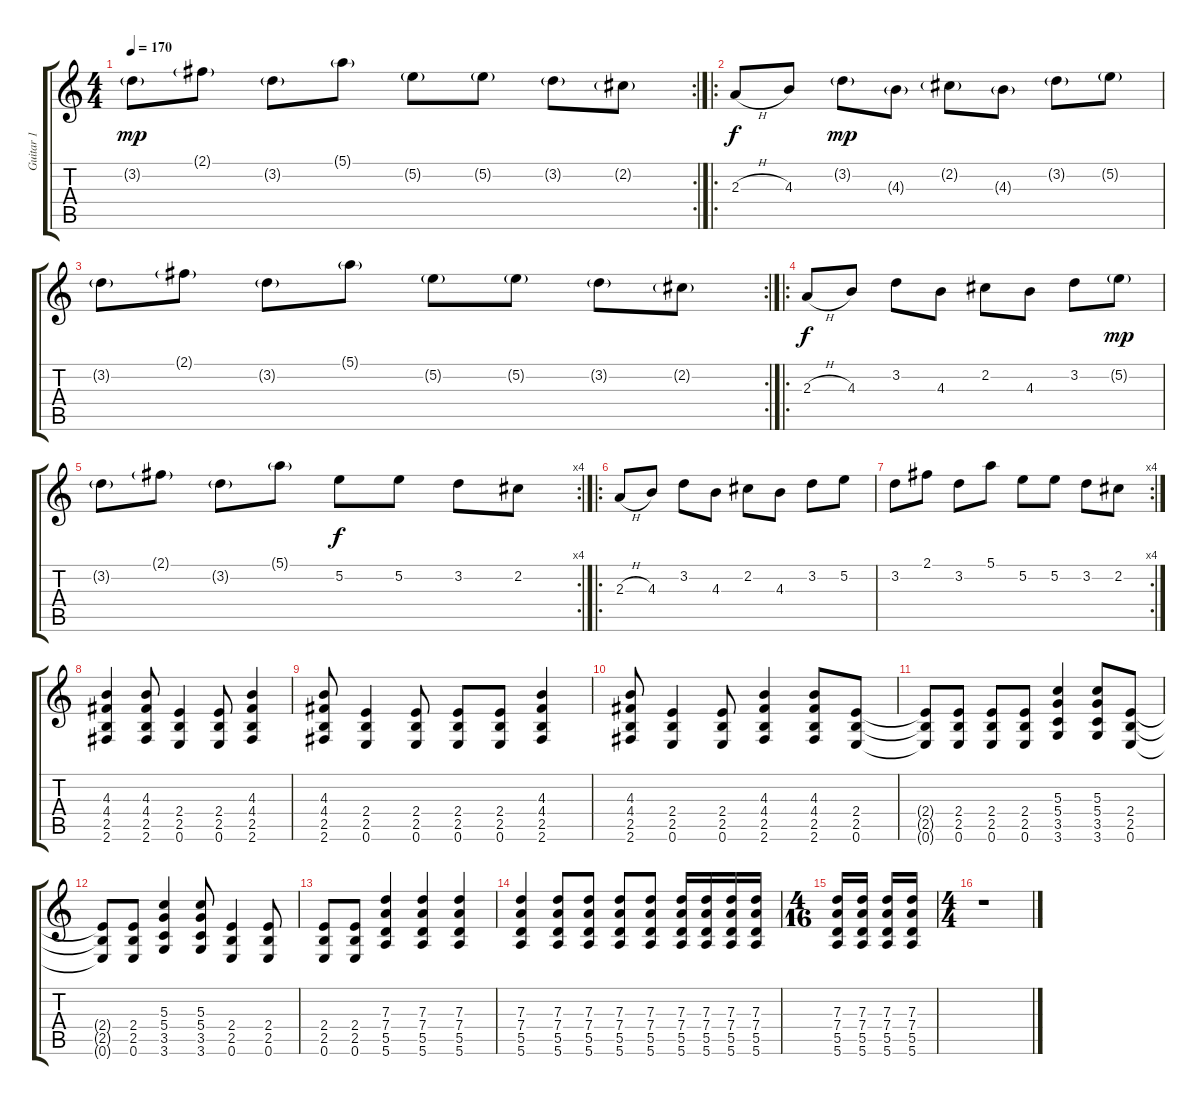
\track ("Guitar 1" "Guitar 1") {instrument distortionguitar}
\staff {score tabs}
\tuning (E4 B3 G3 D3 A2 E2) {hide}
\rc 2
\ts (4 4)
\tempo 170
\clef g2
\ks c
3.2{g}.8{dy mp} 2.1{g}.8 3.2{g}.8 5.1{g}.8 5.2{g}.8 5.2{g}.8 3.2{g}.8 2.2{g}.8 |
\ro
2.3{h}.8{dy f} 4.3.8 3.2{g}.8{dy mp} 4.3{g}.8 2.2{g}.8 4.3{g}.8 3.2{g}.8 5.2{g}.8 |
\rc 2
3.2{g}.8 2.1{g}.8 3.2{g}.8 5.1{g}.8 5.2{g}.8 5.2{g}.8 3.2{g}.8 2.2{g}.8 |
\ro
2.3{h}.8{dy f} 4.3.8 3.2.8 4.3.8 2.2.8 4.3.8 3.2.8 5.2{g}.8{dy mp} |
\rc 4
3.2{g}.8 2.1{g}.8 3.2{g}.8 5.1{g}.8 5.2.8{dy f} 5.2.8 3.2.8 2.2.8 |
\ro
2.3{h}.8 4.3.8 3.2.8 4.3.8 2.2.8 4.3.8 3.2.8 5.2.8 |
\rc 4
3.2.8 2.1.8 3.2.8 5.1.8 5.2.8 5.2.8 3.2.8 2.2.8 |
(4.3 4.4 2.5 2.6).4 (4.3 4.4 2.5 2.6).8 (2.4 2.5 0.6).4 (2.4 2.5 0.6).8 (4.3 4.4 2.5 2.6).4 |
(4.3 4.4 2.5 2.6).8 (2.4 2.5 0.6).4 (2.4 2.5 0.6).8 (2.4 2.5 0.6).8 (2.4 2.5 0.6).8 (4.3 4.4 2.5 2.6).4 |
(4.3 4.4 2.5 2.6).8 (2.4 2.5 0.6).4 (2.4 2.5 0.6).8 (4.3 4.4 2.5 2.6).4 (4.3 4.4 2.5 2.6).8 (2.4 2.5 0.6).8 |
(2.4{t} 2.5{t} 0.6{t}).8 (2.4 2.5 0.6).8 (2.4 2.5 0.6).8 (2.4 2.5 0.6).8 (5.3 5.4 3.5 3.6).4 (5.3 5.4 3.5 3.6).8 (2.4 2.5 0.6).8 |
(2.4{t} 2.5{t} 0.6{t}).8 (2.4 2.5 0.6).8 (5.3 5.4 3.5 3.6).4 (5.3 5.4 3.5 3.6).8 (2.4 2.5 0.6).4 (2.4 2.5 0.6).8 |
(2.4 2.5 0.6).8 (2.4 2.5 0.6).8 (7.3 7.4 5.5 5.6).4 (7.3 7.4 5.5 5.6).4 (7.3 7.4 5.5 5.6).4 |
(7.3 7.4 5.5 5.6).4 (7.3 7.4 5.5 5.6).8 (7.3 7.4 5.5 5.6).8 (7.3 7.4 5.5 5.6).8 (7.3 7.4 5.5 5.6).8 (7.3 7.4 5.5 5.6).16 (7.3 7.4 5.5 5.6).16 (7.3 7.4 5.5 5.6).16 (7.3 7.4 5.5 5.6).16 |
\ts (4 16)
(7.3 7.4 5.5 5.6).16 (7.3 7.4 5.5 5.6).16 (7.3 7.4 5.5 5.6).16 (7.3 7.4 5.5 5.6).16 |
\ts (4 4)
r.1
